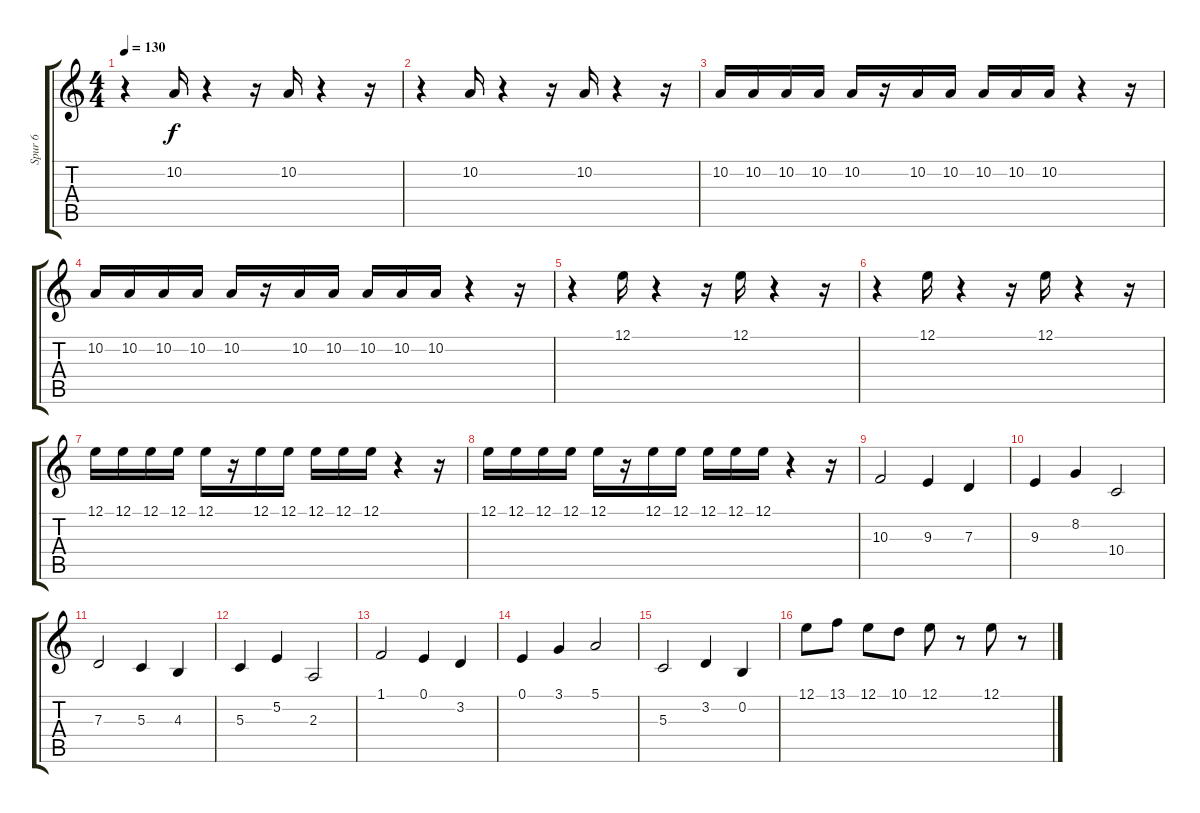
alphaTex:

\track ("Spur 6" "Spur 6") {instrument violin}
\staff {score tabs}
\tuning (E4 B3 G3 D3 A2 E2) {hide}
\ts (4 4)
\tempo 130
\clef g2
\ks c
r.4{dy f} 10.2.16 r.4 r.16 10.2.16 r.4 r.16 |
r.4 10.2.16 r.4 r.16 10.2.16 r.4 r.16 |
10.2.16 10.2.16 10.2.16 10.2.16 10.2.16 r.16 10.2.16 10.2.16 10.2.16 10.2.16 10.2.16 r.4 r.16 |
10.2.16 10.2.16 10.2.16 10.2.16 10.2.16 r.16 10.2.16 10.2.16 10.2.16 10.2.16 10.2.16 r.4 r.16 |
r.4 12.1.16 r.4 r.16 12.1.16 r.4 r.16 |
r.4 12.1.16 r.4 r.16 12.1.16 r.4 r.16 |
12.1.16 12.1.16 12.1.16 12.1.16 12.1.16 r.16 12.1.16 12.1.16 12.1.16 12.1.16 12.1.16 r.4 r.16 |
12.1.16 12.1.16 12.1.16 12.1.16 12.1.16 r.16 12.1.16 12.1.16 12.1.16 12.1.16 12.1.16 r.4 r.16 |
10.3.2 9.3.4 7.3.4 |
9.3.4 8.2.4 10.4.2 |
7.3.2 5.3.4 4.3.4 |
5.3.4 5.2.4 2.3.2 |
1.1.2 0.1.4 3.2.4 |
0.1.4 3.1.4 5.1.2 |
5.3.2 3.2.4 0.2.4 |
12.1.8 13.1.8 12.1.8 10.1.8 12.1.8 r.8 12.1.8 r.8
